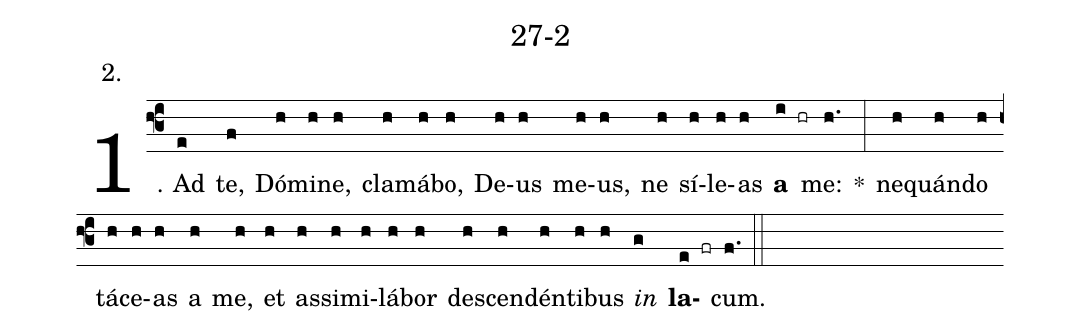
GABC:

name: 27-2;
annotation: 2.;
%%
(f3)1. Ad(e) te,(f) Dó(h)mi(h)ne,(h) cla(h)má(h)bo,(h) De(h)us(h) me(h)us,(h) ne(h) sí(h)le(h)as(h) <b>a</b>(i hr) me:(h.) *(:) ne(h)quán(h)do(h) tá(h)ce(h)as(h) a(h) me,(h) et(h) as(h)si(h)mi(h)lá(h)bor(h) de(h)scen(h)dén(h)ti(h)bus(h) <i>in</i>(g) <b>la</b>(e fr)cum.(f.) (::)
